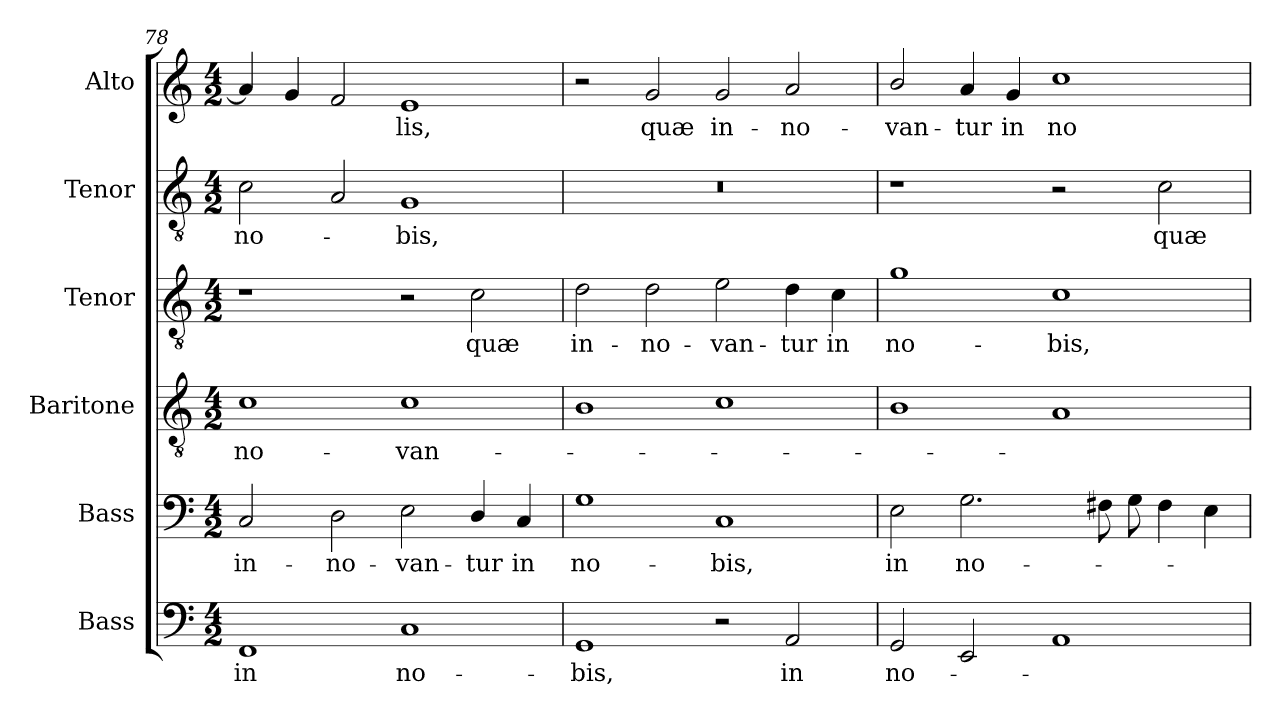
**kern	**text	**kern	**text	**kern	**text	**kern	**text	**kern	**text	**kern	**text
*part6	*part6	*part5	*part5	*part4	*part4	*part3	*part3	*part2	*part2	*part1	*part1
*staff6	*staff6	*staff5	*staff5	*staff4	*staff4	*staff3	*staff3	*staff2	*staff2	*staff1	*staff1
*I"Bass	*	*I"Bass	*	*I"Baritone	*	*I"Tenor	*	*I"Tenor	*	*I"Alto	*
*I'B.	*	*I'B.	*	*I'Bar.	*	*I'T.	*	*I'T.	*	*I'A.	*
!!LO:LB:g=z
*clefF4	*	*clefF4	*	*clefGv2	*	*clefGv2	*	*clefGv2	*	*clefG2	*
*	*	*	*	*ITrd7c12	*	*ITrd7c12	*	*ITrd7c12	*	*	*
*k[]	*	*k[]	*	*k[]	*	*k[]	*	*k[]	*	*k[]	*
*C:	*	*C:	*	*C:	*	*C:	*	*C:	*	*C:	*
*M4/2	*	*M4/2	*	*M4/2	*	*M4/2	*	*M4/2	*	*M4/2	*
=78	=78	=78	=78	=78	=78	=78	=78	=78	=78	=78	=78
!	!LO:LY:b:color=#000000	!	!	!	!	!	!	!	!	!	!
!	!	!	!LO:LY:b:color=#000000	!	!	!	!	!	!	!	!
!	!	!	!	!	!LO:LY:b:color=#000000	!	!	!	!	!	!
!	!	!	!	!	!	!	!	!	!LO:LY:b:color=#000000	!	!
1FFi	in	2Ci/	in-	1Ci	-no-	1r	.	2Ci\	no-	4ai/]	.
.	.	.	.	.	.	.	.	.	.	4gi/	.
!	!	!	!LO:LY:b:color=#000000	!	!	!	!	!	!	!	!
.	.	2Di\	-no-	.	.	.	.	2AAi/	.	2fi/	.
!	!LO:LY:b:color=#000000	!	!	!	!	!	!	!	!	!	!
!	!	!	!LO:LY:b:color=#000000	!	!	!	!	!	!	!	!
!	!	!	!	!	!LO:LY:b:color=#000000	!	!	!	!	!	!
!	!	!	!	!	!	!	!	!	!LO:LY:b:color=#000000	!	!
!	!	!	!	!	!	!	!	!	!	!	!LO:LY:b:color=#000000
1Ci	no-	2Ei\	-van-	1Ci	-van-	2r	.	1GGi	-bis,	1ei	-lis,
!	!	!	!LO:LY:b:color=#000000	!	!	!	!	!	!	!	!
!	!	!	!	!	!	!	!LO:LY:b:color=#000000	!	!	!	!
.	.	4Di/	-tur	.	.	2Ci\	quæ	.	.	.	.
!	!	!	!LO:LY:b:color=#000000	!	!	!	!	!	!	!	!
.	.	4Ci/	in	.	.	.	.	.	.	.	.
=79	=79	=79	=79	=79	=79	=79	=79	=79	=79	=79	=79
!	!LO:LY:b:color=#000000	!	!	!	!	!	!	!	!	!	!
!	!	!	!LO:LY:b:color=#000000	!	!	!	!	!	!	!	!
!	!	!	!	!	!	!	!LO:LY:b:color=#000000	!LO:N:vis=1	!	!	!
1GGi	-bis,	1Gi	no-	1BBi	.	2Di\	in-	0r	.	2r	.
!	!	!	!	!	!	!	!LO:LY:b:color=#000000	!	!	!	!
!	!	!	!	!	!	!	!	!	!	!	!LO:LY:b:color=#000000
.	.	.	.	.	.	2Di\	-no-	.	.	2gi/	quæ
!	!	!	!LO:LY:b:color=#000000	!	!	!	!	!	!	!	!
!	!	!	!	!	!	!	!LO:LY:b:color=#000000	!	!	!	!
!	!	!	!	!	!	!	!	!	!	!	!LO:LY:b:color=#000000
2r	.	1Ci	-bis,	1Ci	.	2Ei\	-van-	.	.	2gi/	in-
!	!LO:LY:b:color=#000000	!	!	!	!	!	!	!	!	!	!
!	!	!	!	!	!	!	!LO:LY:b:color=#000000	!	!	!	!
!	!	!	!	!	!	!	!	!	!	!	!LO:LY:b:color=#000000
2AAi/	in	.	.	.	.	4Di\	-tur	.	.	2ai/	-no-
!	!	!	!	!	!	!	!LO:LY:b:color=#000000	!	!	!	!
.	.	.	.	.	.	4Ci\	in	.	.	.	.
=80	=80	=80	=80	=80	=80	=80	=80	=80	=80	=80	=80
!	!LO:LY:b:color=#000000	!	!	!	!	!	!	!	!	!	!
!	!	!	!LO:LY:b:color=#000000	!	!	!	!	!	!	!	!
!	!	!	!	!	!	!	!LO:LY:b:color=#000000	!	!	!	!
!	!	!	!	!	!	!	!	!	!	!	!LO:LY:b:color=#000000
2GGi/	no-	2Ei\	in	1BBi	.	1Gi	no-	1r	.	2bi/	-van-
!	!	!	!LO:LY:b:color=#000000	!	!	!	!	!	!	!	!
!	!	!	!	!	!	!	!	!	!	!	!LO:LY:b:color=#000000
2EEi/	.	2.Gi\	no-	.	.	.	.	.	.	4ai/	-tur
!	!	!	!	!	!	!	!	!	!	!	!LO:LY:b:color=#000000
.	.	.	.	.	.	.	.	.	.	4gi/	in
!	!	!	!	!	!	!	!LO:LY:b:color=#000000	!	!	!	!
!	!	!	!	!	!	!	!	!	!	!	!LO:LY:b:color=#000000
1AAi	.	.	.	1AAi	.	1Ci	-bis,	2r	.	1cci	no-
.	.	8F#Xi\	.	.	.	.	.	.	.	.	.
.	.	8Gi\	.	.	.	.	.	.	.	.	.
!	!	!	!	!	!	!	!	!	!LO:LY:b:color=#000000	!	!
.	.	4F#i\	.	.	.	.	.	2Ci\	quæ	.	.
.	.	4Ei\	.	.	.	.	.	.	.	.	.
=	=	=	=	=	=	=	=	=	=	=	=
*-	*-	*-	*-	*-	*-	*-	*-	*-	*-	*-	*-
